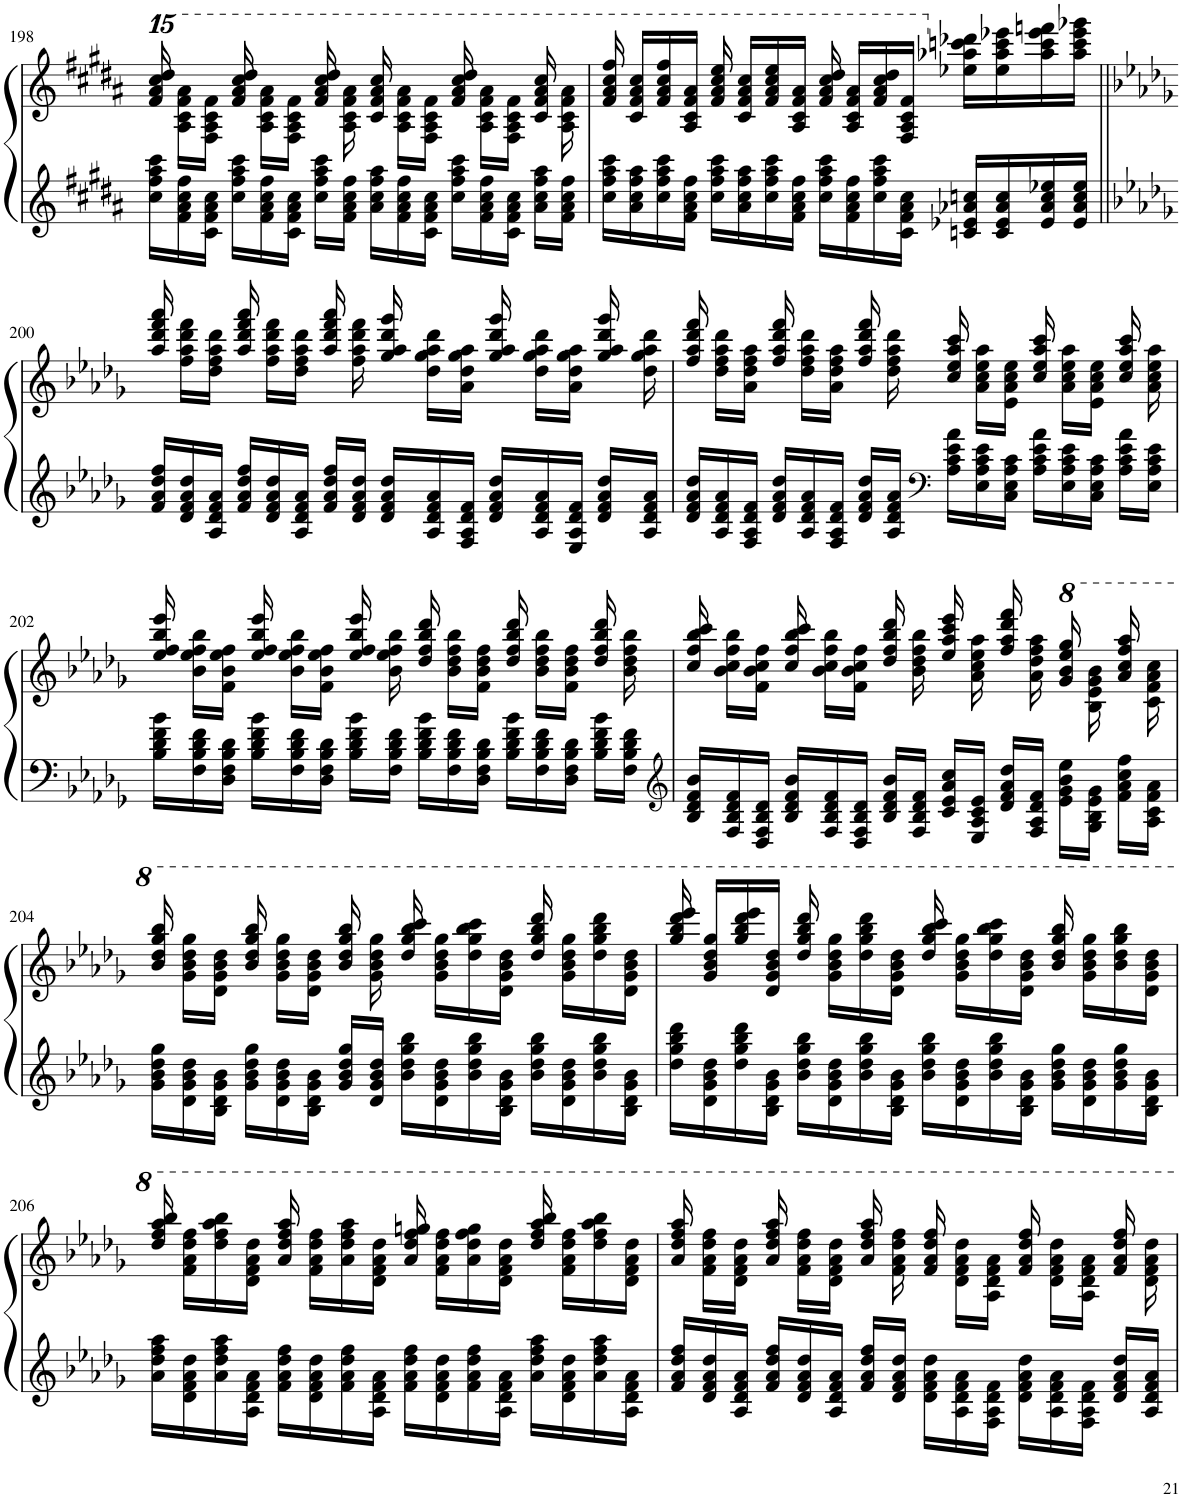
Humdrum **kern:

**kern	**kern
*part1	*part1
*staff2	*staff1
*I"Piano	*
*I'Pno.	*
!!LO:PB:g=z
*clefG2	*clefG2
*k[f#c#g#d#a#]	*k[f#c#g#d#a#]
*M4/4	*M4/4
*	*15ma
=198	=198
16cc#\ 16ff#\ 16aa#\ 16ccc#\LL	16fff#/ 16aaa#/ 16cccc#/ 16dddd#/
16f#\ 16a#\ 16cc#\ 16ff#\	16aa#\ 16ccc#\ 16fff#\ 16aaa#\LL
16c#\ 16f#\ 16a#\ 16cc#\JJ	16ff#\ 16aa#\ 16ccc#\ 16fff#\JJ
16cc#\ 16ff#\ 16aa#\ 16ccc#\LL	16fff#/ 16aaa#/ 16cccc#/ 16dddd#/
16f#\ 16a#\ 16cc#\ 16ff#\	16aa#\ 16ccc#\ 16fff#\ 16aaa#\LL
16c#\ 16f#\ 16a#\ 16cc#\JJ	16ff#\ 16aa#\ 16ccc#\ 16fff#\JJ
16cc#\ 16ff#\ 16aa#\ 16ccc#\LL	16fff#/ 16aaa#/ 16cccc#/ 16dddd#/
16f#\ 16a#\ 16cc#\ 16ff#\JJ	16aa#\ 16ccc#\ 16fff#\ 16aaa#\
16a#\ 16cc#\ 16ff#\ 16aa#\LL	16ccc#/ 16fff#/ 16aaa#/ 16cccc#/
16f#\ 16a#\ 16cc#\ 16ff#\	16aa#\ 16ccc#\ 16fff#\ 16aaa#\LL
16c#\ 16f#\ 16a#\ 16cc#\JJ	16ff#\ 16aa#\ 16ccc#\ 16fff#\JJ
16cc#\ 16ff#\ 16aa#\ 16ccc#\LL	16fff#/ 16aaa#/ 16cccc#/ 16dddd#/
16f#\ 16a#\ 16cc#\ 16ff#\	16aa#\ 16ccc#\ 16fff#\ 16aaa#\LL
16c#\ 16f#\ 16a#\ 16cc#\JJ	16ff#\ 16aa#\ 16ccc#\ 16fff#\JJ
16a#\ 16cc#\ 16ff#\ 16aa#\LL	16ccc#/ 16fff#/ 16aaa#/ 16cccc#/
16f#\ 16a#\ 16cc#\ 16ff#\JJ	16aa#\ 16ccc#\ 16fff#\ 16aaa#\
=199	=199
16cc#\ 16ff#\ 16aa#\ 16ccc#\LL	16fff#/ 16aaa#/ 16cccc#/ 16ffff#/
16a#\ 16cc#\ 16ff#\ 16aa#\	16ccc#/ 16fff#/ 16aaa#/ 16cccc#/LL
16cc#\ 16ff#\ 16aa#\ 16ccc#\	16fff#/ 16aaa#/ 16cccc#/ 16ffff#/
16f#\ 16a#\ 16cc#\ 16ff#\JJ	16aa#/ 16ccc#/ 16fff#/ 16aaa#/JJ
16cc#\ 16ff#\ 16aa#\ 16ccc#\LL	16fff#/ 16aaa#/ 16cccc#/ 16eeee/
16a#\ 16cc#\ 16ff#\ 16aa#\	16ccc#/ 16fff#/ 16aaa#/ 16cccc#/LL
16cc#\ 16ff#\ 16aa#\ 16ccc#\	16fff#/ 16aaa#/ 16cccc#/ 16eeee/
16f#\ 16a#\ 16cc#\ 16ff#\JJ	16aa#/ 16ccc#/ 16fff#/ 16aaa#/JJ
16cc#\ 16ff#\ 16aa#\ 16ccc#\LL	16fff#/ 16aaa#/ 16cccc#/ 16dddd#/
16f#\ 16a#\ 16cc#\ 16ff#\	16aa#/ 16ccc#/ 16fff#/ 16aaa#/LL
16cc#\ 16ff#\ 16aa#\ 16ccc#\	16fff#/ 16aaa#/ 16cccc#/ 16dddd#/
16c#\ 16f#\ 16a#\ 16cc#\JJ	16ff#/ 16aa#/ 16ccc#/ 16fff#/JJ
*	*X15ma
16cn/ 16e-X/ 16a-X/ 16ccn/LL	16ee-X\ 16aa-X\ 16cccn\ 16ddd-X\LL
16c/ 16e-/ 16a-/ 16cc/	16ee-\ 16aa-\ 16ccc\ 16eee-X\
16e-/ 16a-/ 16cc/ 16ee-X/	16aa-\ 16ccc\ 16eee-\ 16fffn\
16e-/ 16a-/ 16cc/ 16ee-/JJ	16aa-\ 16ccc\ 16eee-\ 16ggg-X\JJ
!!LO:LB:g=z
=200||	=200||
*k[b-e-a-d-g-]	*k[b-e-a-d-g-]
16f/ 16a-/ 16dd-/ 16ff/LL	16aa-/ 16ddd-/ 16fff/ 16aaa-/
16d-/ 16f/ 16a-/ 16dd-/	16ff\ 16aa-\ 16ddd-\ 16fff\LL
16A-/ 16d-/ 16f/ 16a-/JJ	16dd-\ 16ff\ 16aa-\ 16ddd-\JJ
16f/ 16a-/ 16dd-/ 16ff/LL	16aa-/ 16ddd-/ 16fff/ 16aaa-/
16d-/ 16f/ 16a-/ 16dd-/	16ff\ 16aa-\ 16ddd-\ 16fff\LL
16A-/ 16d-/ 16f/ 16a-/JJ	16dd-\ 16ff\ 16aa-\ 16ddd-\JJ
16f/ 16a-/ 16dd-/ 16ff/LL	16aa-/ 16ddd-/ 16fff/ 16aaa-/
16d-/ 16f/ 16a-/ 16dd-/JJ	16ff\ 16aa-\ 16ddd-\ 16fff\
16d-/ 16f/ 16a-/ 16dd-/LL	16gg-/ 16aa-/ 16ddd-/ 16ggg-/
16A-/ 16d-/ 16f/ 16a-/	16dd-\ 16gg-\ 16aa-\ 16ddd-\LL
16F/ 16A-/ 16d-/ 16f/JJ	16a-\ 16dd-\ 16gg-\ 16aa-\JJ
16d-/ 16f/ 16a-/ 16dd-/LL	16gg-/ 16aa-/ 16ddd-/ 16ggg-/
16A-/ 16d-/ 16f/ 16a-/	16dd-\ 16gg-\ 16aa-\ 16ddd-\LL
16E-/ 16A-/ 16d-/ 16f/JJ	16a-\ 16dd-\ 16gg-\ 16aa-\JJ
16d-/ 16f/ 16a-/ 16dd-/LL	16gg-/ 16aa-/ 16ddd-/ 16ggg-/
16A-/ 16d-/ 16f/ 16a-/JJ	16dd-\ 16gg-\ 16aa-\ 16ddd-\
=201	=201
16d-/ 16f/ 16a-/ 16dd-/LL	16ff/ 16aa-/ 16ddd-/ 16fff/
16A-/ 16d-/ 16f/ 16a-/	16dd-\ 16ff\ 16aa-\ 16ddd-\LL
16F/ 16A-/ 16d-/ 16f/JJ	16a-\ 16dd-\ 16ff\ 16aa-\JJ
16d-/ 16f/ 16a-/ 16dd-/LL	16ff/ 16aa-/ 16ddd-/ 16fff/
16A-/ 16d-/ 16f/ 16a-/	16dd-\ 16ff\ 16aa-\ 16ddd-\LL
16F/ 16A-/ 16d-/ 16f/JJ	16a-\ 16dd-\ 16ff\ 16aa-\JJ
16d-/ 16f/ 16a-/ 16dd-/LL	16ff/ 16aa-/ 16ddd-/ 16fff/
16A-/ 16d-/ 16f/ 16a-/JJ	16dd-\ 16ff\ 16aa-\ 16ddd-\
*clefF4	*
16A-\ 16c\ 16e-\ 16a-\LL	16cc/ 16ee-/ 16aa-/ 16ccc/
16E-\ 16A-\ 16c\ 16e-\	16a-\ 16cc\ 16ee-\ 16aa-\LL
16C\ 16E-\ 16A-\ 16c\JJ	16e-\ 16a-\ 16cc\ 16ee-\JJ
16A-\ 16c\ 16e-\ 16a-\LL	16cc/ 16ee-/ 16aa-/ 16ccc/
16E-\ 16A-\ 16c\ 16e-\	16a-\ 16cc\ 16ee-\ 16aa-\LL
16C\ 16E-\ 16A-\ 16c\JJ	16e-\ 16a-\ 16cc\ 16ee-\JJ
16A-\ 16c\ 16e-\ 16a-\LL	16cc/ 16ee-/ 16aa-/ 16ccc/
16E-\ 16A-\ 16c\ 16e-\JJ	16a-\ 16cc\ 16ee-\ 16aa-\
!!LO:LB:g=z
=202	=202
16B-\ 16d-\ 16f\ 16b-\LL	16ee-/ 16ff/ 16bb-/ 16eee-/
16F\ 16B-\ 16d-\ 16f\	16b-\ 16ee-\ 16ff\ 16bb-\LL
16D-\ 16F\ 16B-\ 16d-\JJ	16f\ 16b-\ 16ee-\ 16ff\JJ
16B-\ 16d-\ 16f\ 16b-\LL	16ee-/ 16ff/ 16bb-/ 16eee-/
16F\ 16B-\ 16d-\ 16f\	16b-\ 16ee-\ 16ff\ 16bb-\LL
16D-\ 16F\ 16B-\ 16d-\JJ	16f\ 16b-\ 16ee-\ 16ff\JJ
16B-\ 16d-\ 16f\ 16b-\LL	16ee-/ 16ff/ 16bb-/ 16eee-/
16F\ 16B-\ 16d-\ 16f\JJ	16b-\ 16ee-\ 16ff\ 16bb-\
16B-\ 16d-\ 16f\ 16b-\LL	16dd-/ 16ff/ 16bb-/ 16ddd-/
16F\ 16B-\ 16d-\ 16f\	16b-\ 16dd-\ 16ff\ 16bb-\LL
16D-\ 16F\ 16B-\ 16d-\JJ	16f\ 16b-\ 16dd-\ 16ff\JJ
16B-\ 16d-\ 16f\ 16b-\LL	16dd-/ 16ff/ 16bb-/ 16ddd-/
16F\ 16B-\ 16d-\ 16f\	16b-\ 16dd-\ 16ff\ 16bb-\LL
16D-\ 16F\ 16B-\ 16d-\JJ	16f\ 16b-\ 16dd-\ 16ff\JJ
16B-\ 16d-\ 16f\ 16b-\LL	16dd-/ 16ff/ 16bb-/ 16ddd-/
16F\ 16B-\ 16d-\ 16f\JJ	16b-\ 16dd-\ 16ff\ 16bb-\
=203	=203
*clefG2	*
16B-/ 16d-/ 16f/ 16b-/LL	16cc/ 16ff/ 16bb-/ 16ccc/
16F/ 16B-/ 16d-/ 16f/	16b-\ 16cc\ 16ff\ 16bb-\LL
16D-/ 16F/ 16B-/ 16d-/JJ	16f\ 16b-\ 16cc\ 16ff\JJ
16B-/ 16d-/ 16f/ 16b-/LL	16cc/ 16ff/ 16bb-/ 16ccc/
16F/ 16B-/ 16d-/ 16f/	16b-\ 16cc\ 16ff\ 16bb-\LL
16D-/ 16F/ 16B-/ 16d-/JJ	16f\ 16b-\ 16cc\ 16ff\JJ
16B-/ 16d-/ 16f/ 16b-/LL	16dd-/ 16ff/ 16bb-/ 16ddd-/
16F/ 16B-/ 16d-/ 16f/JJ	16b-\ 16dd-\ 16ff\ 16bb-\
16c/ 16e-/ 16a-/ 16cc/LL	16ee-/ 16aa-/ 16ccc/ 16eee-/
16E-/ 16A-/ 16c/ 16e-/JJ	16a-\ 16cc\ 16ee-\ 16aa-\
16d-/ 16f/ 16a-/ 16dd-/LL	16ff/ 16aa-/ 16ddd-/ 16fff/
16F/ 16A-/ 16d-/ 16f/JJ	16a-\ 16dd-\ 16ff\ 16aa-\
16e-\ 16g-\ 16b-\ 16ee-\LL	16gg-/ 16bb-/ 16eee-/ 16ggg-/
16G-\ 16B-\ 16e-\ 16g-\JJ	16b-\ 16ee-\ 16gg-\ 16bb-\
16f\ 16a-\ 16cc\ 16ff\LL	16aa-/ 16ccc/ 16fff/ 16aaa-/
16A-\ 16c\ 16f\ 16a-\JJ	16cc\ 16ff\ 16aa-\ 16ccc\
!!LO:LB:g=z
=204	=204
16g-\ 16b-\ 16dd-\ 16gg-\LL	16bb-/ 16ddd-/ 16ggg-/ 16bbb-/
16d-\ 16g-\ 16b-\ 16dd-\	16gg-\ 16bb-\ 16ddd-\ 16ggg-\LL
16B-\ 16d-\ 16g-\ 16b-\JJ	16dd-\ 16gg-\ 16bb-\ 16ddd-\JJ
16g-\ 16b-\ 16dd-\ 16gg-\LL	16bb-/ 16ddd-/ 16ggg-/ 16bbb-/
16d-\ 16g-\ 16b-\ 16dd-\	16gg-\ 16bb-\ 16ddd-\ 16ggg-\LL
16B-\ 16d-\ 16g-\ 16b-\JJ	16dd-\ 16gg-\ 16bb-\ 16ddd-\JJ
16g-/ 16b-/ 16dd-/ 16gg-/LL	16bb-/ 16ddd-/ 16ggg-/ 16bbb-/
16d-/ 16g-/ 16b-/ 16dd-/JJ	16gg-\ 16bb-\ 16ddd-\ 16ggg-\
16b-\ 16dd-\ 16gg-\ 16bb-\LL	16ddd-/ 16ggg-/ 16bbb-/ 16cccc/
16d-\ 16g-\ 16b-\ 16dd-\	16gg-\ 16bb-\ 16ddd-\ 16ggg-\LL
16b-\ 16dd-\ 16gg-\ 16bb-\	16ddd-\ 16ggg-\ 16bbb-\ 16cccc\
16B-\ 16d-\ 16g-\ 16b-\JJ	16dd-\ 16gg-\ 16bb-\ 16ddd-\JJ
16b-\ 16dd-\ 16gg-\ 16bb-\LL	16ddd-/ 16ggg-/ 16bbb-/ 16dddd-/
16d-\ 16g-\ 16b-\ 16dd-\	16gg-\ 16bb-\ 16ddd-\ 16ggg-\LL
16b-\ 16dd-\ 16gg-\ 16bb-\	16ddd-\ 16ggg-\ 16bbb-\ 16dddd-\
16B-\ 16d-\ 16g-\ 16b-\JJ	16dd-\ 16gg-\ 16bb-\ 16ddd-\JJ
=205	=205
16dd-\ 16gg-\ 16bb-\ 16ddd-\LL	16ggg-/ 16bbb-/ 16dddd-/ 16eeee-/
16d-\ 16g-\ 16b-\ 16dd-\	16gg-/ 16bb-/ 16ddd-/ 16ggg-/LL
16dd-\ 16gg-\ 16bb-\ 16ddd-\	16ggg-/ 16bbb-/ 16dddd-/ 16eeee-/
16B-\ 16d-\ 16g-\ 16b-\JJ	16dd-/ 16gg-/ 16bb-/ 16ddd-/JJ
16b-\ 16dd-\ 16gg-\ 16bb-\LL	16ddd-/ 16ggg-/ 16bbb-/ 16dddd-/
16d-\ 16g-\ 16b-\ 16dd-\	16gg-\ 16bb-\ 16ddd-\ 16ggg-\LL
16b-\ 16dd-\ 16gg-\ 16bb-\	16ddd-\ 16ggg-\ 16bbb-\ 16dddd-\
16B-\ 16d-\ 16g-\ 16b-\JJ	16dd-\ 16gg-\ 16bb-\ 16ddd-\JJ
16b-\ 16dd-\ 16gg-\ 16bb-\LL	16ddd-/ 16ggg-/ 16bbb-/ 16cccc/
16d-\ 16g-\ 16b-\ 16dd-\	16gg-\ 16bb-\ 16ddd-\ 16ggg-\LL
16b-\ 16dd-\ 16gg-\ 16bb-\	16ddd-\ 16ggg-\ 16bbb-\ 16cccc\
16B-\ 16d-\ 16g-\ 16b-\JJ	16dd-\ 16gg-\ 16bb-\ 16ddd-\JJ
16g-\ 16b-\ 16dd-\ 16gg-\LL	16bb-/ 16ddd-/ 16ggg-/ 16bbb-/
16d-\ 16g-\ 16b-\ 16dd-\	16gg-\ 16bb-\ 16ddd-\ 16ggg-\LL
16g-\ 16b-\ 16dd-\ 16gg-\	16bb-\ 16ddd-\ 16ggg-\ 16bbb-\
16B-\ 16d-\ 16g-\ 16b-\JJ	16dd-\ 16gg-\ 16bb-\ 16ddd-\JJ
!!LO:LB:g=z
=206	=206
16a-\ 16dd-\ 16ff\ 16aa-\LL	16ddd-/ 16fff/ 16aaa-/ 16bbb-/
16d-\ 16f\ 16a-\ 16dd-\	16ff\ 16aa-\ 16ddd-\ 16fff\LL
16a-\ 16dd-\ 16ff\ 16aa-\	16ddd-\ 16fff\ 16aaa-\ 16bbb-\
16A-\ 16d-\ 16f\ 16a-\JJ	16dd-\ 16ff\ 16aa-\ 16ddd-\JJ
16f\ 16a-\ 16dd-\ 16ff\LL	16aa-/ 16ddd-/ 16fff/ 16aaa-/
16d-\ 16f\ 16a-\ 16dd-\	16ff\ 16aa-\ 16ddd-\ 16fff\LL
16f\ 16a-\ 16dd-\ 16ff\	16aa-\ 16ddd-\ 16fff\ 16aaa-\
16A-\ 16d-\ 16f\ 16a-\JJ	16dd-\ 16ff\ 16aa-\ 16ddd-\JJ
16f\ 16a-\ 16dd-\ 16ff\LL	16aa-/ 16ddd-/ 16fff/ 16gggn/
16d-\ 16f\ 16a-\ 16dd-\	16ff\ 16aa-\ 16ddd-\ 16fff\LL
16f\ 16a-\ 16dd-\ 16ff\	16aa-\ 16ddd-\ 16fff\ 16ggg\
16A-\ 16d-\ 16f\ 16a-\JJ	16dd-\ 16ff\ 16aa-\ 16ddd-\JJ
16a-\ 16dd-\ 16ff\ 16aa-\LL	16ddd-/ 16fff/ 16aaa-/ 16bbb-/
16d-\ 16f\ 16a-\ 16dd-\	16ff\ 16aa-\ 16ddd-\ 16fff\LL
16a-\ 16dd-\ 16ff\ 16aa-\	16ddd-\ 16fff\ 16aaa-\ 16bbb-\
16A-\ 16d-\ 16f\ 16a-\JJ	16dd-\ 16ff\ 16aa-\ 16ddd-\JJ
=207	=207
16f/ 16a-/ 16dd-/ 16ff/LL	16aa-/ 16ddd-/ 16fff/ 16aaa-/
16d-/ 16f/ 16a-/ 16dd-/	16ff\ 16aa-\ 16ddd-\ 16fff\LL
16A-/ 16d-/ 16f/ 16a-/JJ	16dd-\ 16ff\ 16aa-\ 16ddd-\JJ
16f/ 16a-/ 16dd-/ 16ff/LL	16aa-/ 16ddd-/ 16fff/ 16aaa-/
16d-/ 16f/ 16a-/ 16dd-/	16ff\ 16aa-\ 16ddd-\ 16fff\LL
16A-/ 16d-/ 16f/ 16a-/JJ	16dd-\ 16ff\ 16aa-\ 16ddd-\JJ
16f/ 16a-/ 16dd-/ 16ff/LL	16aa-/ 16ddd-/ 16fff/ 16aaa-/
16d-/ 16f/ 16a-/ 16dd-/JJ	16ff\ 16aa-\ 16ddd-\ 16fff\
16d-\ 16f\ 16a-\ 16dd-\LL	16ff/ 16aa-/ 16ddd-/ 16fff/
16A-\ 16d-\ 16f\ 16a-\	16dd-\ 16ff\ 16aa-\ 16ddd-\LL
16F\ 16A-\ 16d-\ 16f\JJ	16a-\ 16dd-\ 16ff\ 16aa-\JJ
16d-\ 16f\ 16a-\ 16dd-\LL	16ff/ 16aa-/ 16ddd-/ 16fff/
16A-\ 16d-\ 16f\ 16a-\	16dd-\ 16ff\ 16aa-\ 16ddd-\LL
16F\ 16A-\ 16d-\ 16f\JJ	16a-\ 16dd-\ 16ff\ 16aa-\JJ
16d-/ 16f/ 16a-/ 16dd-/LL	16ff/ 16aa-/ 16ddd-/ 16fff/
16A-/ 16d-/ 16f/ 16a-/JJ	16dd-\ 16ff\ 16aa-\ 16ddd-\
=	=
*-	*-
